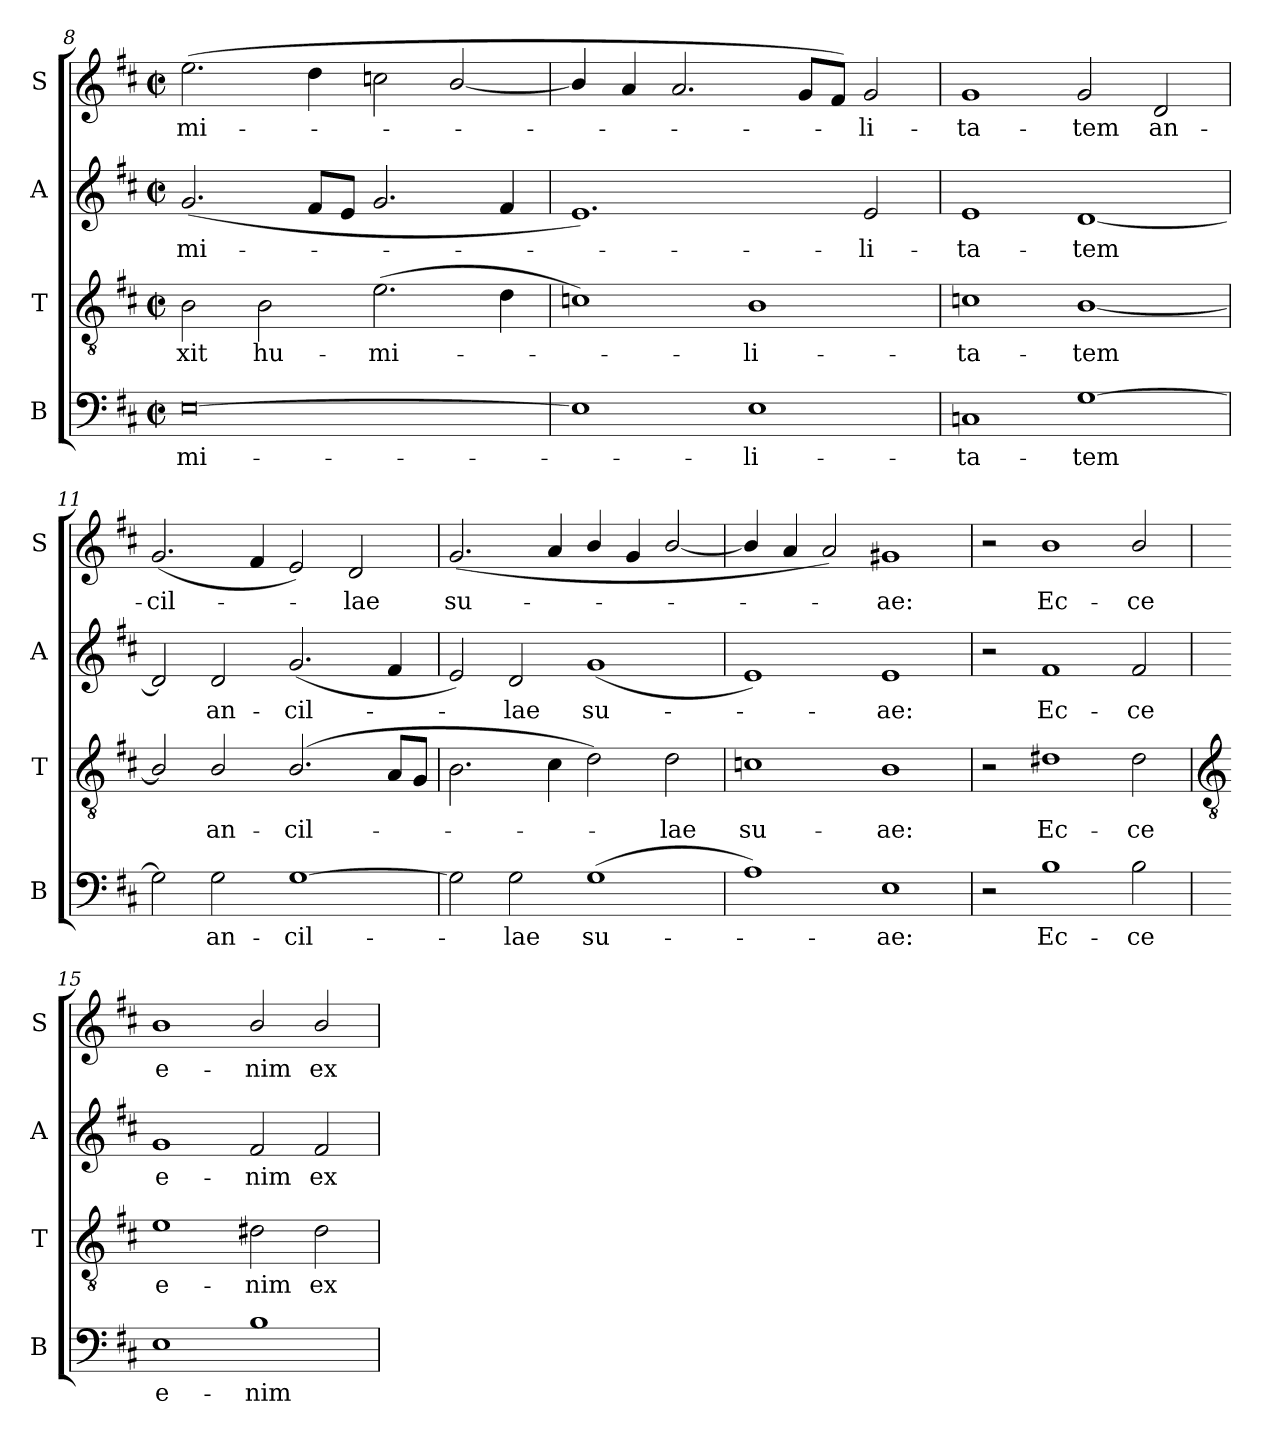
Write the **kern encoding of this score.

**kern	**text	**kern	**text	**kern	**text	**kern	**text
*part4	*part4	*part3	*part3	*part2	*part2	*part1	*part1
*staff4	*staff4	*staff3	*staff3	*staff2	*staff2	*staff1	*staff1
*I"B	*	*I"T	*	*I"A	*	*I"S	*
*I'B	*	*I'T	*	*I'A	*	*I'S	*
!!LO:LB:g=z
*clefF4	*	*clefGv2	*	*clefG2	*	*clefG2	*
*k[f#c#]	*	*k[f#c#]	*	*k[f#c#]	*	*k[f#c#]	*
*D:	*	*D:	*	*D:	*	*D:	*
*M4/2	*	*M4/2	*	*M4/2	*	*M4/2	*
*met(c|)	*	*met(c|)	*	*met(c|)	*	*met(c|)	*
=8	=8	=8	=8	=8	=8	=8	=8
!	!LO:LY:b	!	!LO:LY:b	!	!LO:LY:b	!	!LO:LY:b
[0E	-mi-	2B	xit	(<2.g/	-mi-	(<2.ee	-mi-
!	!	!	!LO:LY:b	!	!	!	!
.	.	2B	hu-	.	.	.	.
.	.	.	.	8f#L	.	4dd	.
.	.	.	.	8eJ	.	.	.
!	!	!	!LO:LY:b	!	!	!	!
.	.	(>2.e	-mi-	2.g/	.	2ccn	.
.	.	.	.	.	.	[2b/	.
.	.	4d	.	4f#	.	.	.
=9	=9	=9	=9	=9	=9	=9	=9
1E]	.	1cn)	.	1.e)	.	4b/]	.
.	.	.	.	.	.	4a	.
.	.	.	.	.	.	2.a	.
!	!LO:LY:b	!	!LO:LY:b	!	!	!	!
1E	li-	1B	li-	.	.	.	.
.	.	.	.	.	.	8gL	.
.	.	.	.	.	.	8f#J)	.
!	!	!	!	!	!LO:LY:b	!	!LO:LY:b
.	.	.	.	2e	li-	2g/	li-
=10	=10	=10	=10	=10	=10	=10	=10
!	!LO:LY:b	!	!LO:LY:b	!	!LO:LY:b	!	!LO:LY:b
1Cn	-ta-	1cn	-ta-	1e	-ta-	1g	-ta-
!	!LO:LY:b	!	!LO:LY:b	!	!LO:LY:b	!	!LO:LY:b
[1G	-tem	[1B/	-tem	[1d	-tem	2g/	-tem
!	!	!	!	!	!	!	!LO:LY:b
.	.	.	.	.	.	2d	an-
=11	=11	=11	=11	=11	=11	=11	=11
!	!	!	!	!	!	!	!LO:LY:b
2G]	.	2B/]	.	2d]	.	(<2.g/	-cil-
!	!LO:LY:b	!	!LO:LY:b	!	!LO:LY:b	!	!
2G	an-	2B/	an-	2d	an-	.	.
.	.	.	.	.	.	4f#	.
!	!LO:LY:b	!	!LO:LY:b	!	!LO:LY:b	!	!
[1G	-cil-	(>2.B/	-cil-	(<2.g/	-cil-	2e)	.
!	!	!	!	!	!	!	!LO:LY:b
.	.	.	.	.	.	2d	lae
.	.	8A/L	.	4f#	.	.	.
.	.	8G/J	.	.	.	.	.
=12	=12	=12	=12	=12	=12	=12	=12
!	!	!	!	!	!	!	!LO:LY:b
2G]	.	2.B	.	2e)	.	(<2.g	su-
!	!LO:LY:b	!	!	!	!LO:LY:b	!	!
2G	lae	.	.	2d	lae	.	.
.	.	4c#	.	.	.	4a	.
!	!LO:LY:b	!	!	!	!LO:LY:b	!	!
(>1G	su-	2d)	.	(<1g	su-	4b/	.
.	.	.	.	.	.	4g	.
!	!	!	!LO:LY:b	!	!	!	!
.	.	2d	lae	.	.	[2b/	.
=13	=13	=13	=13	=13	=13	=13	=13
!	!	!	!LO:LY:b	!	!	!	!
1A)	.	1cn	su-	1e)	.	4b/]	.
.	.	.	.	.	.	4a	.
.	.	.	.	.	.	2a)	.
!	!LO:LY:b	!	!LO:LY:b	!	!LO:LY:b	!	!LO:LY:b
1E	ae:	1B	-ae:	1e	ae:	1g#X	ae:
=14	=14	=14	=14	=14	=14	=14	=14
2r	.	2r	.	2r	.	2r	.
!	!LO:LY:b	!	!LO:LY:b	!	!LO:LY:b	!	!LO:LY:b
1B	Ec-	1d#X	Ec-	1f#	Ec-	1b	Ec-
!	!LO:LY:b	!	!LO:LY:b	!	!LO:LY:b	!	!LO:LY:b
2B	-ce	2d#	-ce	2f#	-ce	2b/	-ce
!!LO:LB:g=z
=15	=15	=15	=15	=15	=15	=15	=15
*	*	*clefGv2	*	*	*	*	*
!	!LO:LY:b	!	!LO:LY:b	!	!LO:LY:b	!	!LO:LY:b
1E	e-	1e	e-	1g	e-	1b	e-
!	!LO:LY:b	!	!LO:LY:b	!	!LO:LY:b	!	!LO:LY:b
1B	-nim	2d#X	-nim	2f#	-nim	2b/	-nim
!	!	!	!LO:LY:b	!	!LO:LY:b	!	!LO:LY:b
.	.	2d#	ex	2f#	ex	2b/	ex
=	=	=	=	=	=	=	=
*-	*-	*-	*-	*-	*-	*-	*-
